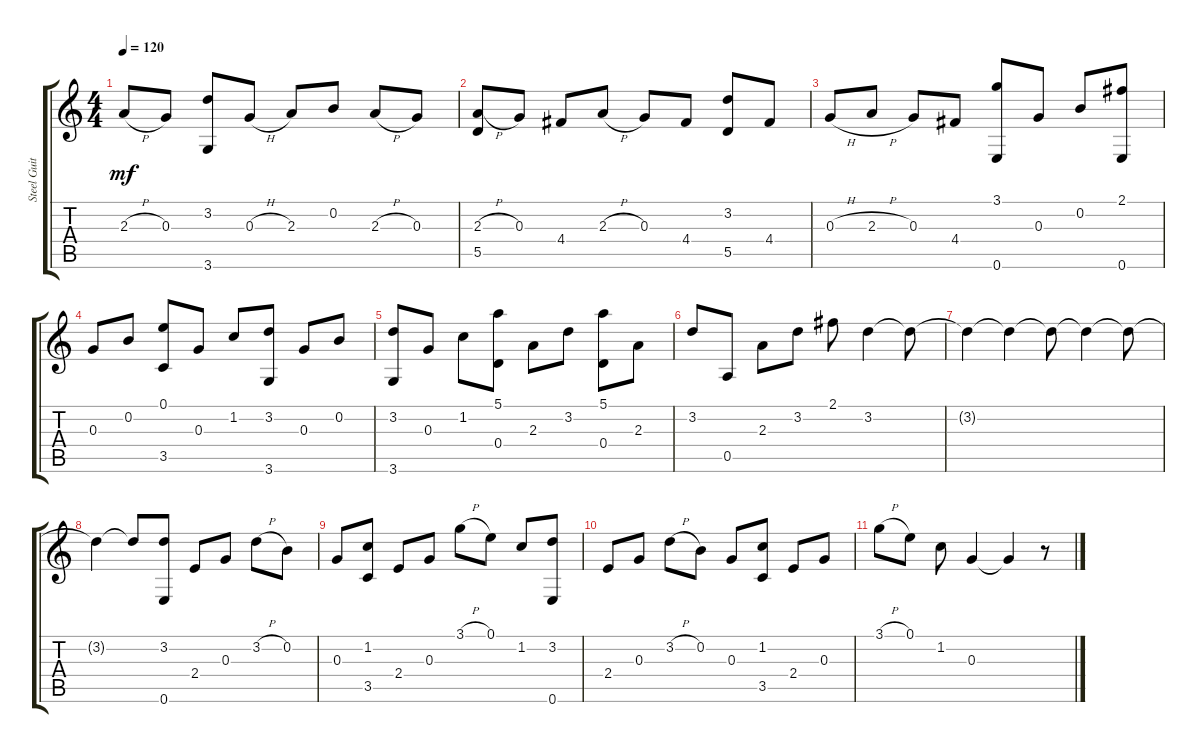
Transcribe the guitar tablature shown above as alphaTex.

\track ("Steel Guitar" "Steel Guit") {instrument acousticguitarsteel}
\staff {score tabs}
\tuning (E4 B3 G3 D3 A2 E2) {hide}
\ts (4 4)
\tempo 120
\clef g2
\ks c
2.3{h}.8{dy mf} 0.3.8 (3.2 3.6).8 0.3{h}.8 2.3.8 0.2.8 2.3{h}.8 0.3.8 |
(2.3{h} 5.5).8 0.3.8 4.4.8 2.3{h}.8 0.3.8 4.4.8 (3.2 5.5).8 4.4.8 |
0.3{h}.8 2.3{h}.8 0.3.8 4.4.8 (3.1 0.6).8 0.3.8 0.2.8 (2.1 0.6).8 |
0.3.8 0.2.8 (0.1 3.5).8 0.3.8 1.2.8 (3.2 3.6).8 0.3.8 0.2.8 |
(3.2 3.6).8 0.3.8 1.2.8 (5.1 0.4).8 2.3.8 3.2.8 (5.1 0.4).8 2.3.8 |
3.2.8 0.5.8 2.3.8 3.2.8 2.1.8 3.2.4 3.2{t}.8 |
3.2{t}.4 3.2{t}.4 3.2{t}.8 3.2{t}.4 3.2{t}.8 |
3.2{t}.4 3.2{t}.8 (3.2 0.6).8 2.4.8 0.3.8 3.2{h}.8 0.2.8 |
0.3.8 (1.2 3.5).8 2.4.8 0.3.8 3.1{h}.8 0.1.8 1.2.8 (3.2 0.6).8 |
2.4.8 0.3.8 3.2{h}.8 0.2.8 0.3.8 (1.2 3.5).8 2.4.8 0.3.8 |
3.1{h}.8 0.1.8 1.2.8 0.3.4 0.3{t}.4 r.8
